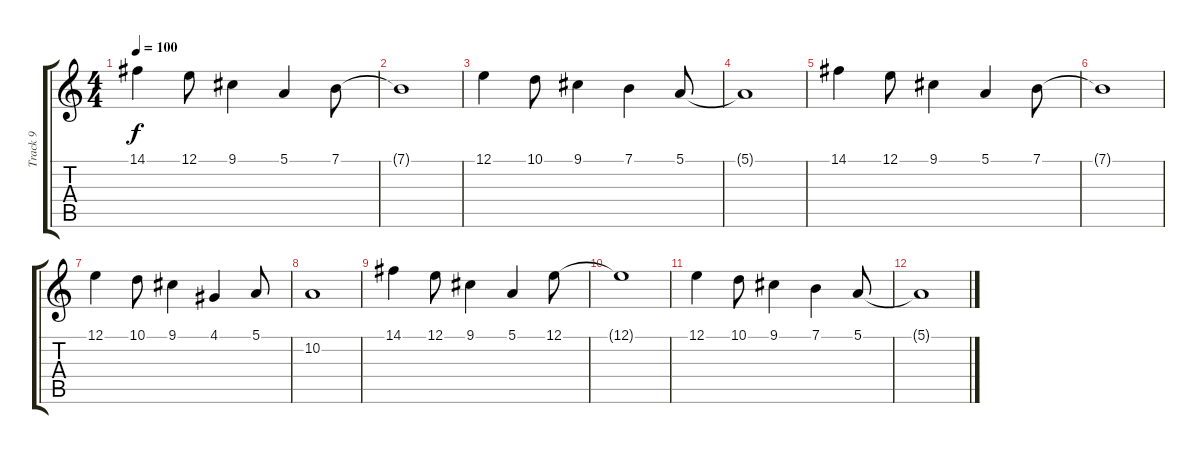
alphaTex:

\track ("Track 9" "Track 9") {instrument flute}
\staff {score tabs}
\tuning (E4 B3 G3 D3 A2 E2) {hide}
\ts (4 4)
\tempo 100
\clef g2
\ks c
14.1.4{dy f instrument flute} 12.1.8 9.1.4 5.1.4 7.1.8 |
7.1{t}.1 |
12.1.4 10.1.8 9.1.4 7.1.4 5.1.8 |
5.1{t}.1 |
14.1.4 12.1.8 9.1.4 5.1.4 7.1.8 |
7.1{t}.1 |
12.1.4 10.1.8 9.1.4 4.1.4 5.1.8 |
10.2.1 |
14.1.4 12.1.8 9.1.4 5.1.4 12.1.8 |
12.1{t}.1 |
12.1.4 10.1.8 9.1.4 7.1.4 5.1.8 |
5.1{t}.1
